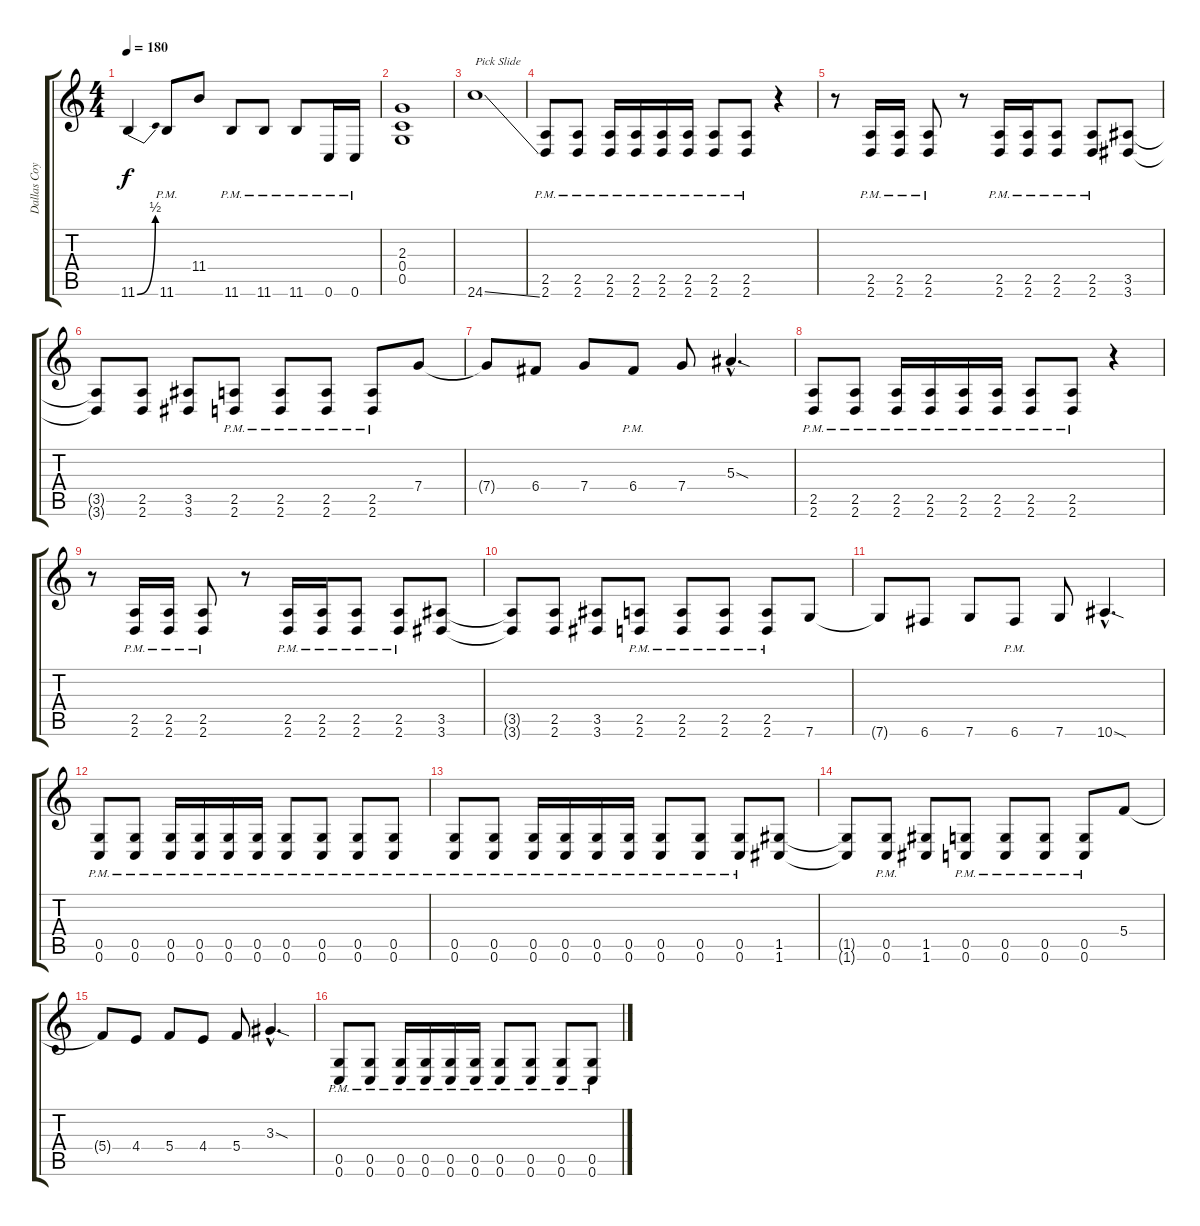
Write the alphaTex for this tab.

\track ("Dallas Coyle" "Dallas Coy") {instrument distortionguitar}
\staff {score tabs}
\tuning (D4 A3 F3 C3 G2 C2) {hide}
\ts (4 4)
\tempo 180
\clef g2
\ks c
11.6{be (bend 0 0 60 2)}.4{dy f} 11.6{pm}.8 11.4.8 11.6{pm}.8 11.6{pm}.8 11.6{pm}.8 0.6{pm}.16 0.6{pm}.16 |
(2.3 0.4 0.5).1 |
24.6{ss}.1{txt "Pick Slide"} |
(2.5{pm} 2.6{pm}).8 (2.5{pm} 2.6{pm}).8 (2.5{pm} 2.6{pm}).16 (2.5{pm} 2.6{pm}).16 (2.5{pm} 2.6{pm}).16 (2.5{pm} 2.6{pm}).16 (2.5{pm} 2.6{pm}).8 (2.5{pm} 2.6{pm}).8 r.4 |
r.8 (2.5{pm} 2.6{pm}).16 (2.5{pm} 2.6{pm}).16 (2.5{pm} 2.6{pm}).8 r.8 (2.5{pm} 2.6{pm}).16 (2.5{pm} 2.6{pm}).16 (2.5{pm} 2.6{pm}).8 (2.5{pm} 2.6{pm}).8 (3.5 3.6).8 |
(3.5{t} 3.6{t}).8 (2.5 2.6).8 (3.5 3.6).8 (2.5{pm} 2.6{pm}).8 (2.5{pm} 2.6{pm}).8 (2.5{pm} 2.6{pm}).8 (2.5{pm} 2.6{pm}).8 7.4.8 |
7.4{t}.8 6.4.8 7.4.8 6.4{pm}.8 7.4.8 5.3{sod hac}.4{d} |
(2.5{pm} 2.6{pm}).8 (2.5{pm} 2.6{pm}).8 (2.5{pm} 2.6{pm}).16 (2.5{pm} 2.6{pm}).16 (2.5{pm} 2.6{pm}).16 (2.5{pm} 2.6{pm}).16 (2.5{pm} 2.6{pm}).8 (2.5{pm} 2.6{pm}).8 r.4 |
r.8 (2.5{pm} 2.6{pm}).16 (2.5{pm} 2.6{pm}).16 (2.5{pm} 2.6{pm}).8 r.8 (2.5{pm} 2.6{pm}).16 (2.5{pm} 2.6{pm}).16 (2.5{pm} 2.6{pm}).8 (2.5{pm} 2.6{pm}).8 (3.5 3.6).8 |
(3.5{t} 3.6{t}).8 (2.5 2.6).8 (3.5 3.6).8 (2.5{pm} 2.6{pm}).8 (2.5{pm} 2.6{pm}).8 (2.5{pm} 2.6{pm}).8 (2.5{pm} 2.6{pm}).8 7.6.8 |
7.6{t}.8 6.6.8 7.6.8 6.6{pm}.8 7.6.8 10.6{sod hac}.4{d} |
(0.5{pm} 0.6{pm}).8 (0.5{pm} 0.6{pm}).8 (0.5{pm} 0.6{pm}).16 (0.5{pm} 0.6{pm}).16 (0.5{pm} 0.6{pm}).16 (0.5{pm} 0.6{pm}).16 (0.5{pm} 0.6{pm}).8 (0.5{pm} 0.6{pm}).8 (0.5{pm} 0.6{pm}).8 (0.5{pm} 0.6{pm}).8 |
(0.5{pm} 0.6{pm}).8 (0.5{pm} 0.6{pm}).8 (0.5{pm} 0.6{pm}).16 (0.5{pm} 0.6{pm}).16 (0.5{pm} 0.6{pm}).16 (0.5{pm} 0.6{pm}).16 (0.5{pm} 0.6{pm}).8 (0.5{pm} 0.6{pm}).8 (0.5{pm} 0.6{pm}).8 (1.5 1.6).8 |
(1.5{t} 1.6{t}).8 (0.5{pm} 0.6{pm}).8 (1.5 1.6).8 (0.5{pm} 0.6{pm}).8 (0.5{pm} 0.6{pm}).8 (0.5{pm} 0.6{pm}).8 (0.5{pm} 0.6{pm}).8 5.4.8 |
5.4{t}.8 4.4.8 5.4.8 4.4.8 5.4.8 3.3{sod hac}.4{d} |
(0.5{pm} 0.6{pm}).8 (0.5{pm} 0.6{pm}).8 (0.5{pm} 0.6{pm}).16 (0.5{pm} 0.6{pm}).16 (0.5{pm} 0.6{pm}).16 (0.5{pm} 0.6{pm}).16 (0.5{pm} 0.6{pm}).8 (0.5{pm} 0.6{pm}).8 (0.5{pm} 0.6{pm}).8 (0.5{pm} 0.6{pm}).8
